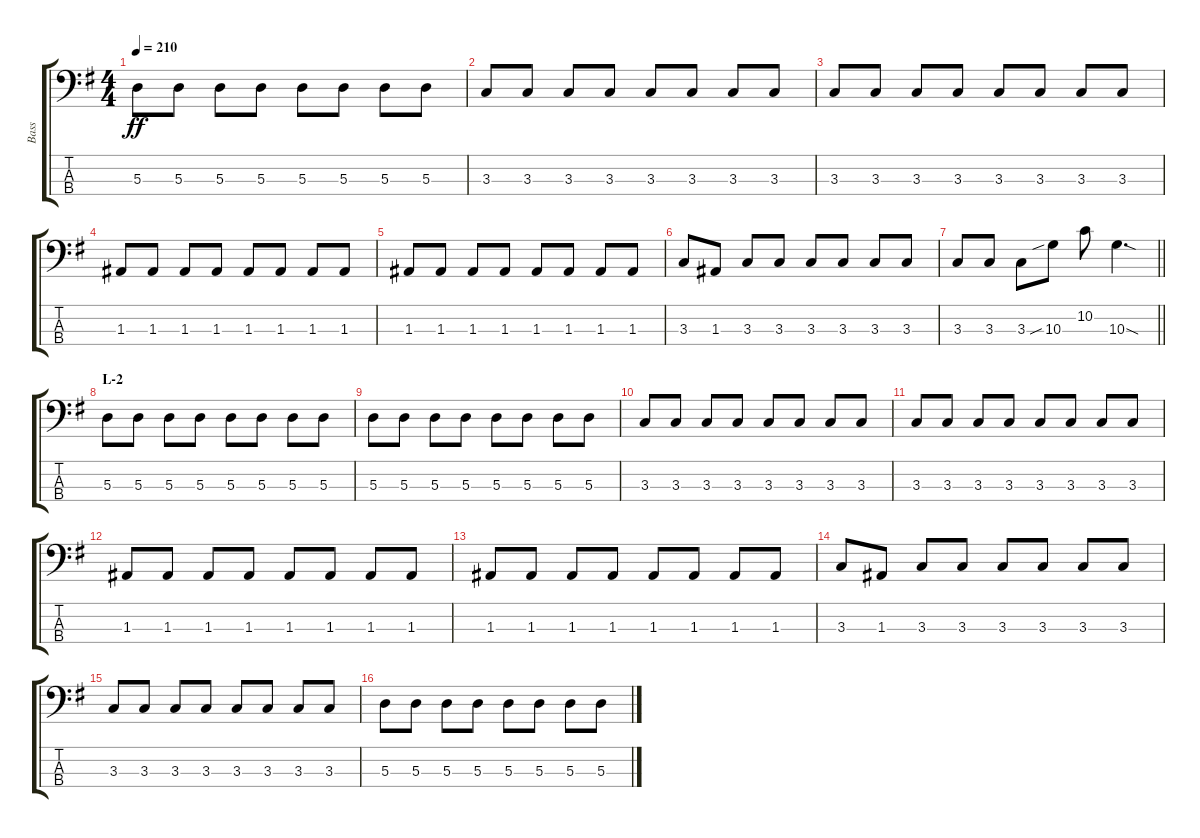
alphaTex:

\track ("Bass" "Bass") {instrument electricbasspick}
\staff {score tabs}
\tuning (G2 D2 A1 D1) {hide}
\ts (4 4)
\tempo 210
\clef f4
\ks g
5.3.8{dy ff} 5.3.8 5.3.8 5.3.8 5.3.8 5.3.8 5.3.8 5.3.8 |
3.3.8 3.3.8 3.3.8 3.3.8 3.3.8 3.3.8 3.3.8 3.3.8 |
3.3.8 3.3.8 3.3.8 3.3.8 3.3.8 3.3.8 3.3.8 3.3.8 |
1.3.8 1.3.8 1.3.8 1.3.8 1.3.8 1.3.8 1.3.8 1.3.8 |
1.3.8 1.3.8 1.3.8 1.3.8 1.3.8 1.3.8 1.3.8 1.3.8 |
3.3.8 1.3.8 3.3.8 3.3.8 3.3.8 3.3.8 3.3.8 3.3.8 |
\barLineRight lightlight
3.3.8 3.3.8 3.3.8 10.3{sib}.8 10.2.8 10.3{sod}.4{d} |
\section ("" "L-2")
5.3.8 5.3.8 5.3.8 5.3.8 5.3.8 5.3.8 5.3.8 5.3.8 |
5.3.8 5.3.8 5.3.8 5.3.8 5.3.8 5.3.8 5.3.8 5.3.8 |
3.3.8 3.3.8 3.3.8 3.3.8 3.3.8 3.3.8 3.3.8 3.3.8 |
3.3.8 3.3.8 3.3.8 3.3.8 3.3.8 3.3.8 3.3.8 3.3.8 |
1.3.8 1.3.8 1.3.8 1.3.8 1.3.8 1.3.8 1.3.8 1.3.8 |
1.3.8 1.3.8 1.3.8 1.3.8 1.3.8 1.3.8 1.3.8 1.3.8 |
3.3.8 1.3.8 3.3.8 3.3.8 3.3.8 3.3.8 3.3.8 3.3.8 |
3.3.8 3.3.8 3.3.8 3.3.8 3.3.8 3.3.8 3.3.8 3.3.8 |
5.3.8 5.3.8 5.3.8 5.3.8 5.3.8 5.3.8 5.3.8 5.3.8
